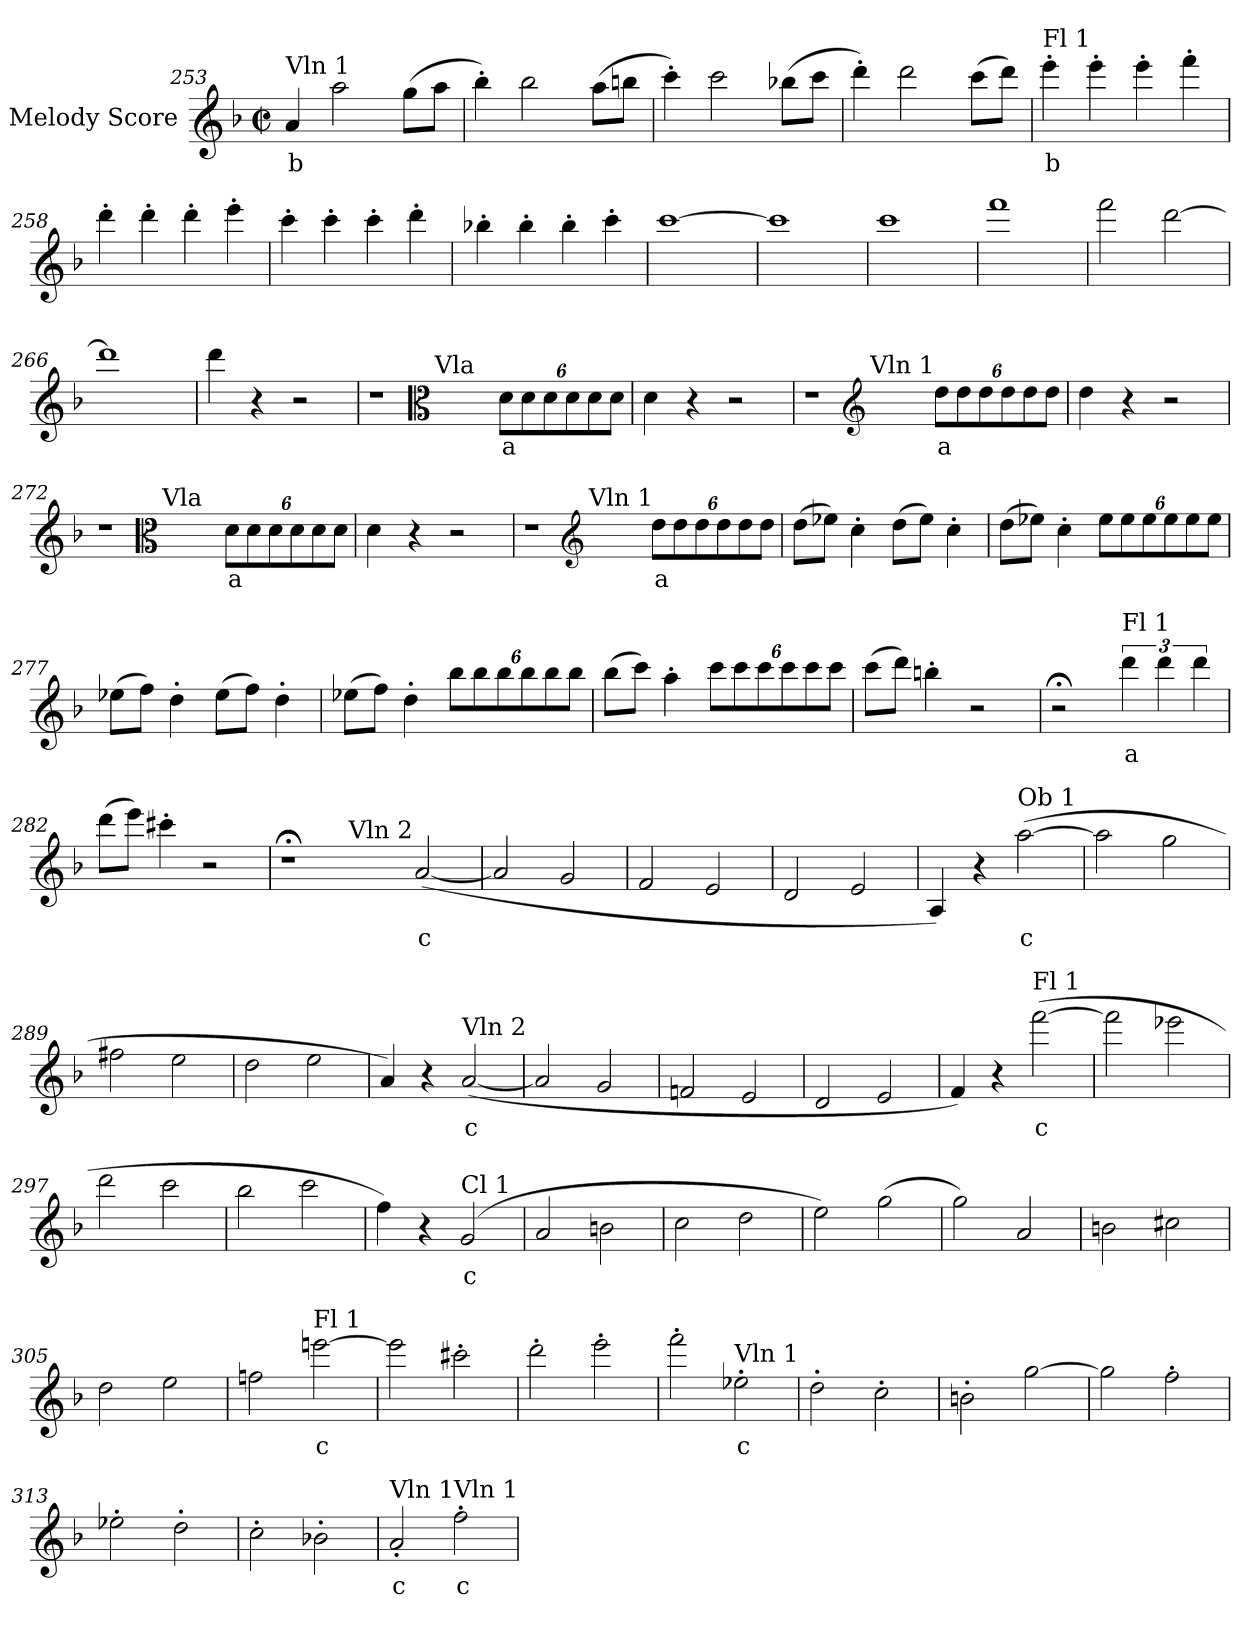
**kern	**text
*part1	*part1
*staff1	*staff1
*I"Melody Score	*
*clefG2	*
*k[b-]	*
*M2/2	*
*met(c|)	*
=253	=253
!LO:TX:a:t=Vln 1	!
!	!LO:LY:b:color=#FF0000
4a/	b
2aa\	.
(8gg\L	.
8aa\J	.
=254	=254
4bb-'\)	.
2bb-\	.
(8aa\L	.
8bbn\J	.
=255	=255
4ccc'\)	.
2ccc\	.
(8bb-X\L	.
8ccc\J	.
=256	=256
4ddd'\)	.
2ddd\	.
(8ccc\L	.
8ddd\J)	.
=257	=257
!LO:TX:a:t=Fl 1	!
!	!LO:LY:b:color=#FF0000
4eee'\	b
4eee'\	.
4eee'\	.
4fff'\	.
=258	=258
4ddd'\	.
4ddd'\	.
4ddd'\	.
4eee'\	.
=259	=259
4ccc'\	.
4ccc'\	.
4ccc'\	.
4ddd'\	.
=260	=260
4bb-X'\	.
4bb-'\	.
4bb-'\	.
4ccc'\	.
=261	=261
[1ccc	.
=262	=262
1ccc]	.
=263	=263
1ccc	.
=264	=264
1fff	.
=265	=265
2fff\	.
[2ddd\	.
=266	=266
1ddd]	.
=267	=267
4ddd\	.
4r	.
2r	.
=268	=268
*^	*
1r	2ryy	.
*clefC3	*	*
!	!LO:TX:a:t=Vla	!
.	1ryy	.
*Xbrackettup	*	*
!	!	!LO:LY:color=#FF0000
12d\L	.	a
12d\	.	.
12d\	.	.
12d\	.	.
12d\	.	.
12d\J	.	.
*v	*v	*
=269	=269
4d\	.
4r	.
2r	.
=270	=270
*^	*
1r	2ryy	.
*clefG2	*	*
!	!LO:TX:a:t=Vln 1	!
.	1ryy	.
!	!	!LO:LY:b:color=#FF0000
12dd\L	.	a
12dd\	.	.
12dd\	.	.
12dd\	.	.
12dd\	.	.
12dd\J	.	.
*v	*v	*
=271	=271
4dd\	.
4r	.
2r	.
=272	=272
*^	*
1r	2ryy	.
*clefC3	*	*
!	!LO:TX:a:t=Vla	!
.	1ryy	.
!	!	!LO:LY:color=#FF0000
12d\L	.	a
12d\	.	.
12d\	.	.
12d\	.	.
12d\	.	.
12d\J	.	.
*v	*v	*
=273	=273
4d\	.
4r	.
2r	.
=274	=274
*^	*
1r	2ryy	.
*clefG2	*	*
!	!LO:TX:a:t=Vln 1	!
.	1ryy	.
!	!	!LO:LY:b:color=#FF0000
12dd\L	.	a
12dd\	.	.
12dd\	.	.
12dd\	.	.
12dd\	.	.
12dd\J	.	.
*v	*v	*
=275	=275
(8dd\L	.
8ee-X\J)	.
4cc'\	.
(8dd\L	.
8ee-\J)	.
4cc'\	.
=276	=276
(8dd\L	.
8ee-X\J)	.
4cc'\	.
12ee-\L	.
12ee-\	.
12ee-\	.
12ee-\	.
12ee-\	.
12ee-\J	.
=277	=277
(8ee-X\L	.
8ff\J)	.
4dd'\	.
(8ee-\L	.
8ff\J)	.
4dd'\	.
=278	=278
(8ee-X\L	.
8ff\J)	.
4dd'\	.
12bb-\L	.
12bb-\	.
12bb-\	.
12bb-\	.
12bb-\	.
12bb-\J	.
=279	=279
(8bb-\L	.
8ccc\J)	.
4aa'\	.
12ccc\L	.
12ccc\	.
12ccc\	.
12ccc\	.
12ccc\	.
12ccc\J	.
=280	=280
(8ccc\L	.
8ddd\J)	.
4bbn'\	.
2r	.
=281	=281
2r;<	.
*brackettup	*
!LO:TX:a:t=Fl 1	!
!	!LO:LY:b:color=#FF0000
6ddd\	a
6ddd\	.
6ddd\	.
=282	=282
(8ddd\L	.
8eee\J)	.
4ccc#X'\	.
2r	.
=283	=283
*^	*
1r;<	2ryy	.
!	!LO:TX:a:t=Vln 2	!
.	1ryy	.
!	!	!LO:LY:b:color=#FF0000
([2a/	.	c
*v	*v	*
=284	=284
2a/]	.
2g/	.
=285	=285
2f/	.
2e/	.
=286	=286
2d/	.
2e/	.
=287	=287
4A/)	.
4r	.
!LO:TX:a:t=Ob 1	!
!	!LO:LY:b:color=#FF0000
([2aa\	c
=288	=288
2aa\]	.
2gg\	.
=289	=289
2ff#X\	.
2ee\	.
=290	=290
2dd\	.
2ee\	.
=291	=291
4a/)	.
4r	.
!LO:TX:a:t=Vln 2	!
!	!LO:LY:b:color=#FF0000
([2a/	c
=292	=292
2a/]	.
2g/	.
=293	=293
2fn/	.
2e/	.
=294	=294
2d/	.
2e/	.
=295	=295
4f/)	.
4r	.
!LO:TX:a:t=Fl 1	!
!	!LO:LY:b:color=#FF0000
([2fff\	c
=296	=296
2fff\]	.
2eee-X\	.
=297	=297
2ddd\	.
2ccc\	.
=298	=298
2bb-\	.
2ccc\	.
=299	=299
4ff\)	.
4r	.
!LO:TX:a:t=Cl 1	!
!	!LO:LY:b:color=#FF0000
(2g/	c
=300	=300
2a/	.
2b\	.
=301	=301
2cc\	.
2dd\	.
=302	=302
2ee\)	.
(2gg\	.
=303	=303
2gg\)	.
2a/	.
=304	=304
2b\	.
2cc#X\	.
=305	=305
2dd\	.
2ee\	.
=306	=306
2ffn\	.
!LO:TX:a:t=Fl 1	!
!	!LO:LY:b:color=#FF0000
[2eeen\	c
=307	=307
2eee\]	.
2ccc#X'\	.
=308	=308
2ddd'\	.
2eee'\	.
=309	=309
2fff'\	.
!LO:TX:a:t=Vln 1	!
!	!LO:LY:b:color=#FF0000
2ee-X'\	c
=310	=310
2dd'\	.
2cc'\	.
=311	=311
2bn'\	.
[2gg\	.
=312	=312
2gg\]	.
2ff'\	.
=313	=313
2ee-X'\	.
2dd'\	.
=314	=314
2cc'\	.
2b-X'\	.
=315	=315
!LO:TX:a:t=Vln 1	!
!	!LO:LY:b:color=#FF0000
2a'/	c
!LO:TX:a:t=Vln 1	!
!	!LO:LY:b:color=#FF0000
2ff'\	c
=	=
*-	*-
